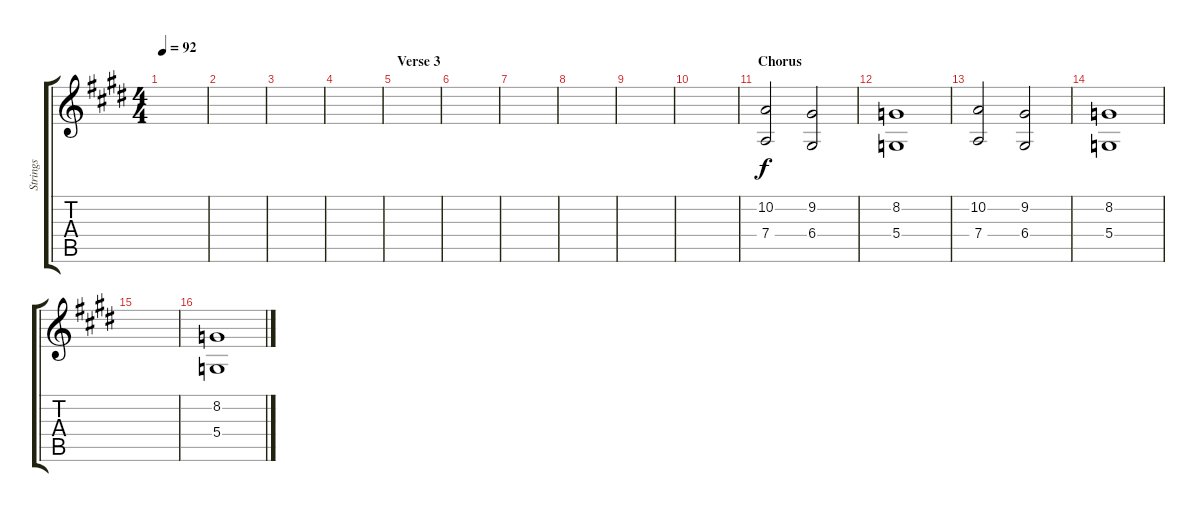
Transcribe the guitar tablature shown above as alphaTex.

\track ("Strings" "Strings") {instrument pad8sweep}
\staff {score tabs}
\tuning (E4 B3 G3 D3 A2 E2) {hide}
\ts (4 4)
\tempo 92
\clef g2
\ks e
|
|
|
|
\section ("" "Verse 3")
|
|
|
|
|
|
\section ("" "Chorus")
(10.2 7.4).2 (9.2 6.4).2 |
(8.2 5.4).1 |
(10.2 7.4).2 (9.2 6.4).2 |
(8.2 5.4).1 |
|
(8.2 5.4).1
